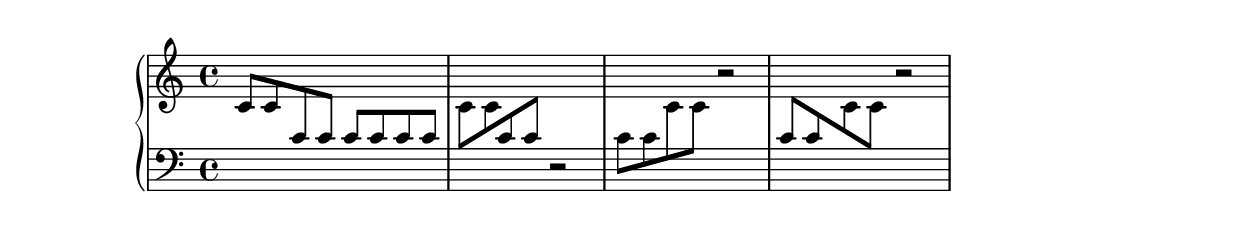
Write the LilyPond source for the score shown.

\version "1.7.6"
\header{
texidoc="
Beams can be typeset over fixed distance aligned staves, beam
beautification doesn't really work, but knees do. Beams should be
behave well, wherever the switching point is.
"
}
\score{
	\context PianoStaff <
	\context Staff=one \notes\relative c'{
		\stemUp [c8 c \translator Staff=two \stemUp c c]
		[c c c c]
		\translator Staff=one
		\stemDown [c8 c \translator Staff=two \stemUp c c]
		r2
		\stemDown [c8 c \translator Staff=one \stemDown c c]
		r2
		\translator Staff=two
		\stemUp [c8 c \translator Staff=one \stemDown c c]
		r2
	}
	\context Staff=two \notes\relative c'{
		\clef bass
		s1
		s1
		s1
		s1
	}
	>
}


%% new-chords-done %%